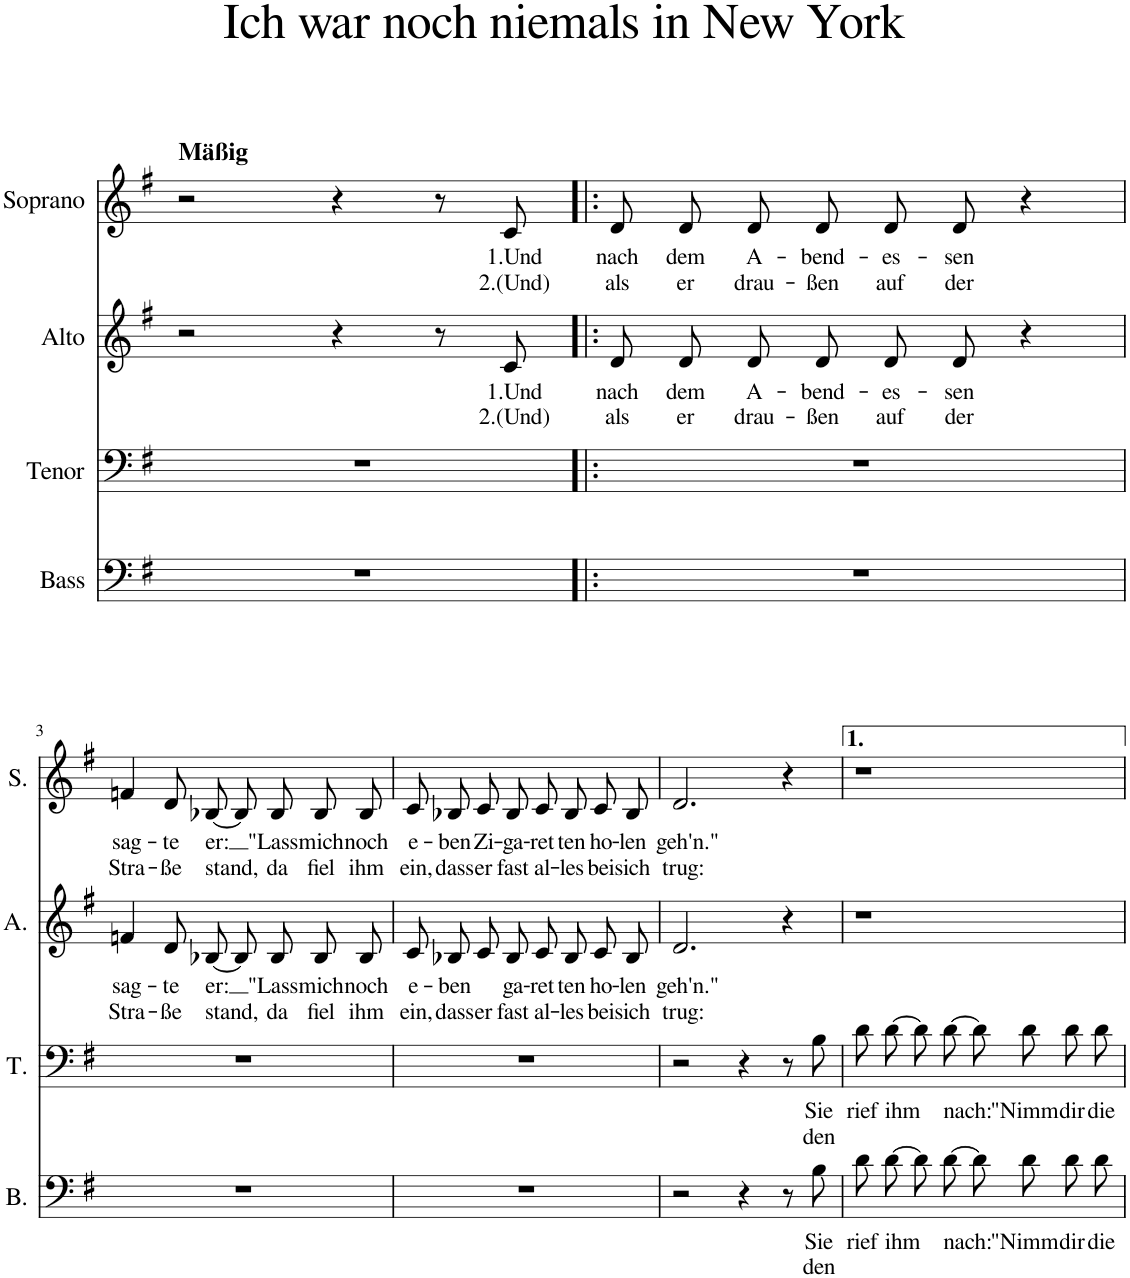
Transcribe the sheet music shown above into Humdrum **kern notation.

**kern	**text	**text	**kern	**text	**text	**kern	**text	**text	**kern	**text	**text
*part4	*part4	*part4	*part3	*part3	*part3	*part2	*part2	*part2	*part1	*part1	*part1
*staff4	*staff4	*staff4	*staff3	*staff3	*staff3	*staff2	*staff2	*staff2	*staff1	*staff1	*staff1
*I"Bass	*	*	*I"Tenor	*	*	*I"Alto	*	*	*I"Soprano	*	*
*I'B.	*	*	*I'T.	*	*	*I'A.	*	*	*I'S.	*	*
*clefF4	*	*	*clefF4	*	*	*clefG2	*	*	*clefG2	*	*
*k[f#]	*	*	*k[f#]	*	*	*k[f#]	*	*	*k[f#]	*	*
=1	=1	=1	=1	=1	=1	=1	=1	=1	=1	=1	=1
!	!	!	!	!	!	!	!	!	!LO:TX:a:B:t=Mäßig	!	!
1r	.	.	1r	.	.	2r	.	.	2r	.	.
.	.	.	.	.	.	4r	.	.	4r	.	.
.	.	.	.	.	.	8r	.	.	8r	.	.
!	!	!	!	!	!	!	!LO:LY:b	!LO:LY:b	!	!LO:LY:b	!LO:LY:b
.	.	.	.	.	.	8c/	1.Und	2.(Und)	8c/	1.Und	2.(Und)
=2!|:	=2!|:	=2!|:	=2!|:	=2!|:	=2!|:	=2!|:	=2!|:	=2!|:	=2!|:	=2!|:	=2!|:
!	!	!	!	!	!	!	!LO:LY:b	!LO:LY:b	!	!LO:LY:b	!LO:LY:b
1r	.	.	1r	.	.	8d/	nach	als	8d/	nach	als
!	!	!	!	!	!	!	!LO:LY:b	!LO:LY:b	!	!LO:LY:b	!LO:LY:b
.	.	.	.	.	.	8d/	dem	er	8d/	dem	er
!	!	!	!	!	!	!	!LO:LY:b	!LO:LY:b	!	!LO:LY:b	!LO:LY:b
.	.	.	.	.	.	8d/	A-	drau-	8d/	A-	drau-
!	!	!	!	!	!	!	!LO:LY:b	!LO:LY:b	!	!LO:LY:b	!LO:LY:b
.	.	.	.	.	.	8d/	-bend-	-ßen	8d/	-bend-	-ßen
!	!	!	!	!	!	!	!LO:LY:b	!LO:LY:b	!	!LO:LY:b	!LO:LY:b
.	.	.	.	.	.	8d/	-es-	auf	8d/	-es-	auf
!	!	!	!	!	!	!	!LO:LY:b	!LO:LY:b	!	!LO:LY:b	!LO:LY:b
.	.	.	.	.	.	8d/	-sen	der	8d/	-sen	der
.	.	.	.	.	.	4r	.	.	4r	.	.
!!LO:LB:g=z
=3	=3	=3	=3	=3	=3	=3	=3	=3	=3	=3	=3
!	!	!	!	!	!	!	!LO:LY:b	!LO:LY:b	!	!LO:LY:b	!LO:LY:b
1r	.	.	1r	.	.	4fn/	sag-	Stra-	4fn/	sag-	Stra-
!	!	!	!	!	!	!	!LO:LY:b	!LO:LY:b	!	!LO:LY:b	!LO:LY:b
.	.	.	.	.	.	8d/	-te	-ße	8d/	-te	-ße
!	!	!	!	!	!	!	!LO:LY:b	!LO:LY:b	!	!LO:LY:b	!LO:LY:b
.	.	.	.	.	.	[8B-X/	er:	stand,	[8B-X/	er:	stand,
.	.	.	.	.	.	8B-/]	.	.	8B-/]	.	.
!	!	!	!	!	!	!	!LO:LY:b	!LO:LY:b	!	!LO:LY:b	!LO:LY:b
.	.	.	.	.	.	8B-/	"Lass	da	8B-/	"Lass	da
!	!	!	!	!	!	!	!LO:LY:b	!LO:LY:b	!	!LO:LY:b	!LO:LY:b
.	.	.	.	.	.	8B-/	mich	fiel	8B-/	mich	fiel
!	!	!	!	!	!	!	!LO:LY:b	!LO:LY:b	!	!LO:LY:b	!LO:LY:b
.	.	.	.	.	.	8B-/	noch	ihm	8B-/	noch	ihm
=4	=4	=4	=4	=4	=4	=4	=4	=4	=4	=4	=4
!	!	!	!	!	!	!	!LO:LY:b	!LO:LY:b	!	!LO:LY:b	!LO:LY:b
1r	.	.	1r	.	.	8c/	e-	ein,	8c/	e-	ein,
!	!	!	!	!	!	!	!LO:LY:b	!LO:LY:b	!	!LO:LY:b	!LO:LY:b
.	.	.	.	.	.	8B-X/	-ben	dass	8B-X/	-ben	dass
!	!	!	!	!	!	!	!	!LO:LY:b	!	!LO:LY:b	!LO:LY:b
.	.	.	.	.	.	8c/	.	er	8c/	Zi-	er
!	!	!	!	!	!	!	!LO:LY:b	!LO:LY:b	!	!LO:LY:b	!LO:LY:b
.	.	.	.	.	.	8B-/	-ga-	fast	8B-/	-ga-	fast
!	!	!	!	!	!	!	!LO:LY:b	!LO:LY:b	!	!LO:LY:b	!LO:LY:b
.	.	.	.	.	.	8c/	-ret-	al-	8c/	-ret-	al-
!	!	!	!	!	!	!	!LO:LY:b	!LO:LY:b	!	!LO:LY:b	!LO:LY:b
.	.	.	.	.	.	8B-/	-ten	-les	8B-/	-ten	-les
!	!	!	!	!	!	!	!LO:LY:b	!LO:LY:b	!	!LO:LY:b	!LO:LY:b
.	.	.	.	.	.	8c/	ho-	bei	8c/	ho-	bei
!	!	!	!	!	!	!	!LO:LY:b	!LO:LY:b	!	!LO:LY:b	!LO:LY:b
.	.	.	.	.	.	8B-/	-len	sich	8B-/	-len	sich
=5	=5	=5	=5	=5	=5	=5	=5	=5	=5	=5	=5
!	!	!	!	!	!	!	!LO:LY:b	!LO:LY:b	!	!LO:LY:b	!LO:LY:b
2r	.	.	2r	.	.	2.d/	geh'n."	trug:	2.d/	geh'n."	trug:
4r	.	.	4r	.	.	.	.	.	.	.	.
8r	.	.	8r	.	.	4r	.	.	4r	.	.
!	!LO:LY:b	!LO:LY:b	!	!LO:LY:b	!LO:LY:b	!	!	!	!	!	!
8B\	Sie	den	8B\	Sie	den	.	.	.	.	.	.
=6	=6	=6	=6	=6	=6	=6	=6	=6	=6	=6	=6
!	!LO:LY:b	!	!	!LO:LY:b	!	!	!	!	!	!	!
8d\	rief	.	8d\	rief	.	1r	.	.	1r	.	.
!	!LO:LY:b	!	!	!LO:LY:b	!	!	!	!	!	!	!
[8d\	ihm	.	[8d\	ihm	.	.	.	.	.	.	.
8d\]	.	.	8d\]	.	.	.	.	.	.	.	.
!	!LO:LY:b	!	!	!LO:LY:b	!	!	!	!	!	!	!
[8d\	nach:	.	[8d\	nach:	.	.	.	.	.	.	.
8d\]	.	.	8d\]	.	.	.	.	.	.	.	.
!	!LO:LY:b	!	!	!LO:LY:b	!	!	!	!	!	!	!
8d\	"Nimm	.	8d\	"Nimm	.	.	.	.	.	.	.
!	!LO:LY:b	!	!	!LO:LY:b	!	!	!	!	!	!	!
8d\	dir	.	8d\	dir	.	.	.	.	.	.	.
!	!LO:LY:b	!	!	!LO:LY:b	!	!	!	!	!	!	!
8d\	die	.	8d\	die	.	.	.	.	.	.	.
=	=	=	=	=	=	=	=	=	=	=	=
*-	*-	*-	*-	*-	*-	*-	*-	*-	*-	*-	*-
